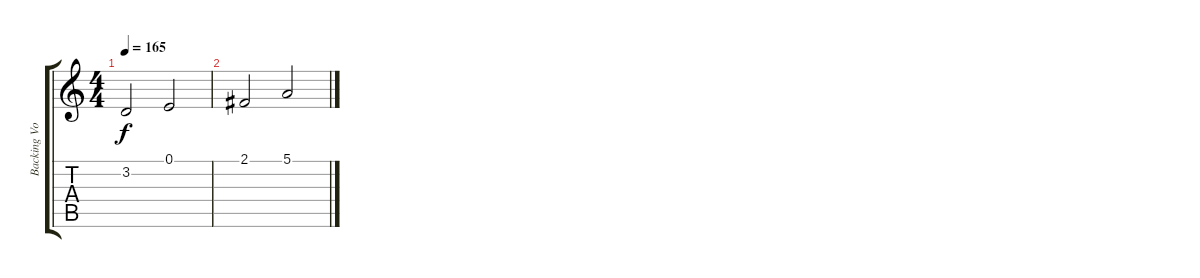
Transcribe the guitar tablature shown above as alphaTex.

\track ("Backing Vocal" "Backing Vo") {instrument lead6voice}
\staff {score tabs}
\tuning (E4 B3 G3 D3 A2 E2) {hide}
\ts (4 4)
\tempo 165
\clef g2
\ks c
3.2.2{dy f} 0.1.2 |
2.1.2 5.1.2
